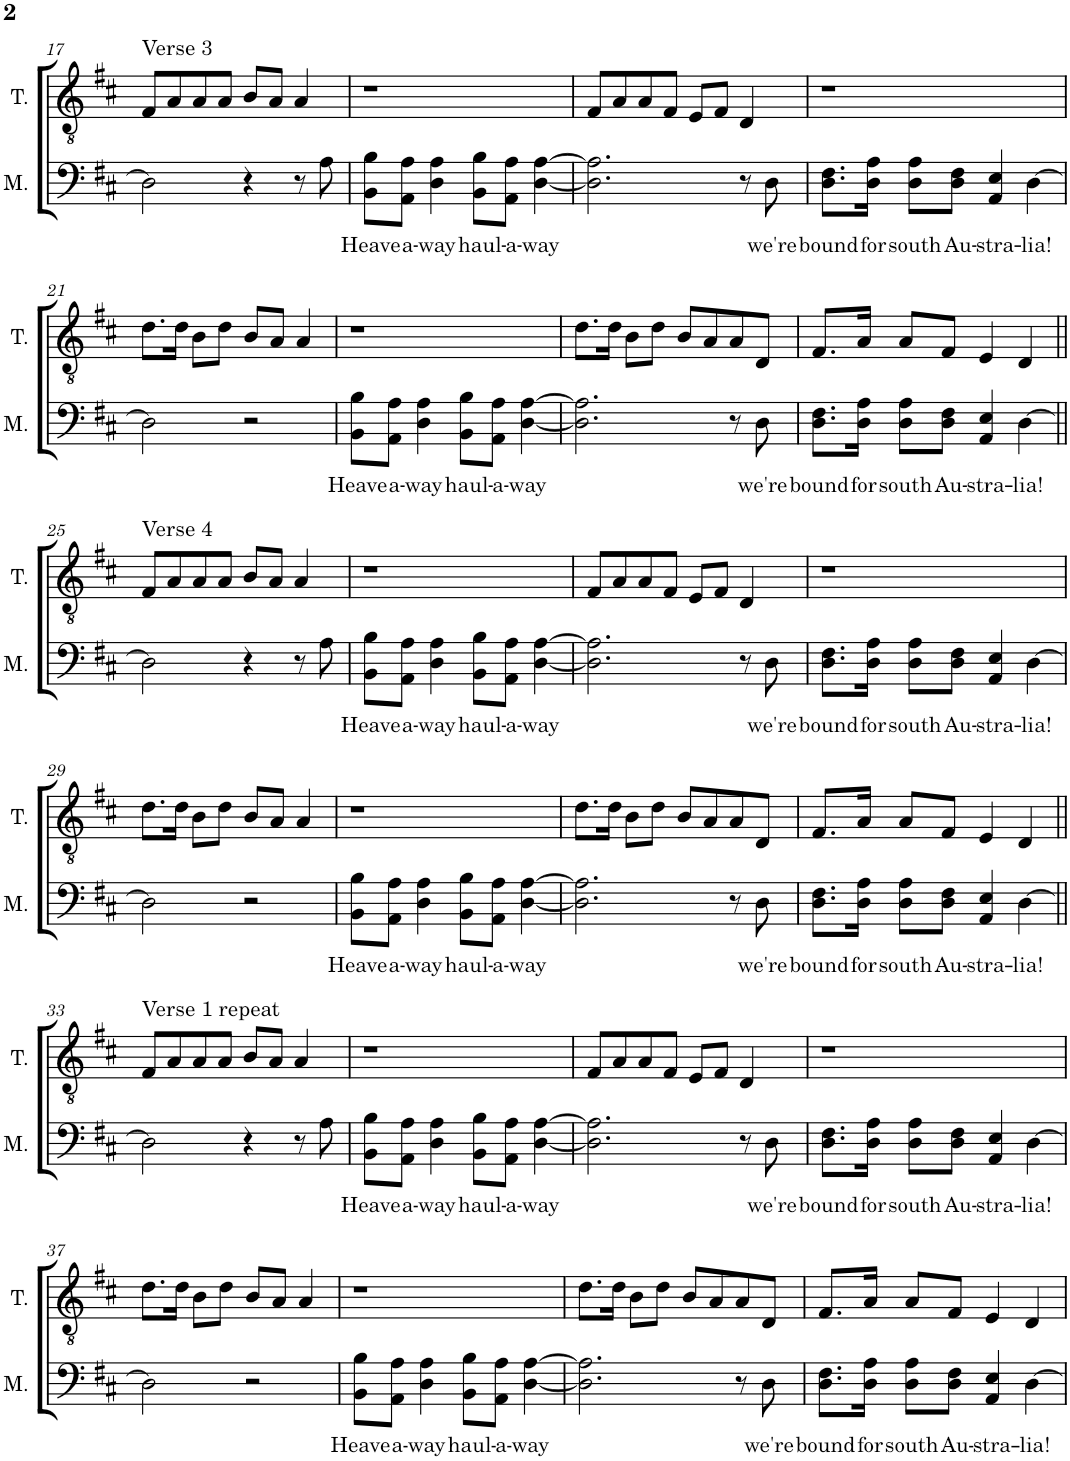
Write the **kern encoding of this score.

**kern	**text	**kern
*part2	*part2	*part1
*staff2	*staff2	*staff1
*I"Men	*	*I"Tenor
*I'M.	*	*I'T.
!!LO:PB:g=z
*clefF4	*	*clefGv2
*k[f#c#]	*	*k[f#c#]
*M4/4	*	*M4/4
=17	=17	=17
!	!	!LO:TX:a:t=Verse 3
2D\]	.	8F#/L
.	.	8A/
.	.	8A/
.	.	8A/J
4r	.	8B/L
.	.	8A/J
8r	.	4A/
8A\	.	.
=18	=18	=18
!	!LO:LY:b	!
8BB\ 8B\L	Heave	1r
!	!LO:LY:b	!
8AA\ 8A\J	a-	.
!	!LO:LY:b	!
4D\ 4A\	-way	.
!	!LO:LY:b	!
8BB\ 8B\L	haul-	.
!	!LO:LY:b	!
8AA\ 8A\J	a-	.
!	!LO:LY:b	!
[4D\ [4A\	-way	.
=19	=19	=19
2.D\] 2.A\]	.	8F#/L
.	.	8A/
.	.	8A/
.	.	8F#/J
.	.	8E/L
.	.	8F#/J
8r	.	4D/
!	!LO:LY:b	!
8D\	we're	.
=20	=20	=20
!	!LO:LY:b	!
8.D\ 8.F#\L	bound	1r
!	!LO:LY:b	!
16D\ 16A\Jk	for	.
!	!LO:LY:b	!
8D\ 8A\L	south	.
!	!LO:LY:b	!
8D\ 8F#\J	Au-	.
!	!LO:LY:b	!
4AA/ 4E/	-stra-	.
!	!LO:LY:b	!
[4D\	-lia!	.
!!LO:LB:g=z
=21	=21	=21
2D\]	.	8.d\L
.	.	16d\Jk
.	.	8B\L
.	.	8d\J
2r	.	8B/L
.	.	8A/J
.	.	4A/
=22	=22	=22
!	!LO:LY:b	!
8BB\ 8B\L	Heave	1r
!	!LO:LY:b	!
8AA\ 8A\J	a-	.
!	!LO:LY:b	!
4D\ 4A\	-way	.
!	!LO:LY:b	!
8BB\ 8B\L	haul-	.
!	!LO:LY:b	!
8AA\ 8A\J	a-	.
!	!LO:LY:b	!
[4D\ [4A\	-way	.
=23	=23	=23
2.D\] 2.A\]	.	8.d\L
.	.	16d\Jk
.	.	8B\L
.	.	8d\J
.	.	8B/L
.	.	8A/
8r	.	8A/
!	!LO:LY:b	!
8D\	we're	8D/J
=24	=24	=24
!	!LO:LY:b	!
8.D\ 8.F#\L	bound	8.F#/L
!	!LO:LY:b	!
16D\ 16A\Jk	for	16A/Jk
!	!LO:LY:b	!
8D\ 8A\L	south	8A/L
!	!LO:LY:b	!
8D\ 8F#\J	Au-	8F#/J
!	!LO:LY:b	!
4AA/ 4E/	-stra-	4E/
!	!LO:LY:b	!
[4D\	-lia!	4D/
!!LO:LB:g=z
=25||	=25||	=25||
!	!	!LO:TX:a:t=Verse 4
2D\]	.	8F#/L
.	.	8A/
.	.	8A/
.	.	8A/J
4r	.	8B/L
.	.	8A/J
8r	.	4A/
8A\	.	.
=26	=26	=26
!	!LO:LY:b	!
8BB\ 8B\L	Heave	1r
!	!LO:LY:b	!
8AA\ 8A\J	a-	.
!	!LO:LY:b	!
4D\ 4A\	-way	.
!	!LO:LY:b	!
8BB\ 8B\L	haul-	.
!	!LO:LY:b	!
8AA\ 8A\J	a-	.
!	!LO:LY:b	!
[4D\ [4A\	-way	.
=27	=27	=27
2.D\] 2.A\]	.	8F#/L
.	.	8A/
.	.	8A/
.	.	8F#/J
.	.	8E/L
.	.	8F#/J
8r	.	4D/
!	!LO:LY:b	!
8D\	we're	.
=28	=28	=28
!	!LO:LY:b	!
8.D\ 8.F#\L	bound	1r
!	!LO:LY:b	!
16D\ 16A\Jk	for	.
!	!LO:LY:b	!
8D\ 8A\L	south	.
!	!LO:LY:b	!
8D\ 8F#\J	Au-	.
!	!LO:LY:b	!
4AA/ 4E/	-stra-	.
!	!LO:LY:b	!
[4D\	-lia!	.
!!LO:LB:g=z
=29	=29	=29
2D\]	.	8.d\L
.	.	16d\Jk
.	.	8B\L
.	.	8d\J
2r	.	8B/L
.	.	8A/J
.	.	4A/
=30	=30	=30
!	!LO:LY:b	!
8BB\ 8B\L	Heave	1r
!	!LO:LY:b	!
8AA\ 8A\J	a-	.
!	!LO:LY:b	!
4D\ 4A\	-way	.
!	!LO:LY:b	!
8BB\ 8B\L	haul-	.
!	!LO:LY:b	!
8AA\ 8A\J	a-	.
!	!LO:LY:b	!
[4D\ [4A\	-way	.
=31	=31	=31
2.D\] 2.A\]	.	8.d\L
.	.	16d\Jk
.	.	8B\L
.	.	8d\J
.	.	8B/L
.	.	8A/
8r	.	8A/
!	!LO:LY:b	!
8D\	we're	8D/J
=32	=32	=32
!	!LO:LY:b	!
8.D\ 8.F#\L	bound	8.F#/L
!	!LO:LY:b	!
16D\ 16A\Jk	for	16A/Jk
!	!LO:LY:b	!
8D\ 8A\L	south	8A/L
!	!LO:LY:b	!
8D\ 8F#\J	Au-	8F#/J
!	!LO:LY:b	!
4AA/ 4E/	-stra-	4E/
!	!LO:LY:b	!
[4D\	-lia!	4D/
!!LO:LB:g=z
=33||	=33||	=33||
!	!	!LO:TX:a:t=Verse 1 repeat
2D\]	.	8F#/L
.	.	8A/
.	.	8A/
.	.	8A/J
4r	.	8B/L
.	.	8A/J
8r	.	4A/
8A\	.	.
=34	=34	=34
!	!LO:LY:b	!
8BB\ 8B\L	Heave	1r
!	!LO:LY:b	!
8AA\ 8A\J	a-	.
!	!LO:LY:b	!
4D\ 4A\	-way	.
!	!LO:LY:b	!
8BB\ 8B\L	haul-	.
!	!LO:LY:b	!
8AA\ 8A\J	a-	.
!	!LO:LY:b	!
[4D\ [4A\	-way	.
=35	=35	=35
2.D\] 2.A\]	.	8F#/L
.	.	8A/
.	.	8A/
.	.	8F#/J
.	.	8E/L
.	.	8F#/J
8r	.	4D/
!	!LO:LY:b	!
8D\	we're	.
=36	=36	=36
!	!LO:LY:b	!
8.D\ 8.F#\L	bound	1r
!	!LO:LY:b	!
16D\ 16A\Jk	for	.
!	!LO:LY:b	!
8D\ 8A\L	south	.
!	!LO:LY:b	!
8D\ 8F#\J	Au-	.
!	!LO:LY:b	!
4AA/ 4E/	-stra-	.
!	!LO:LY:b	!
[4D\	-lia!	.
!!LO:LB:g=z
=37	=37	=37
2D\]	.	8.d\L
.	.	16d\Jk
.	.	8B\L
.	.	8d\J
2r	.	8B/L
.	.	8A/J
.	.	4A/
=38	=38	=38
!	!LO:LY:b	!
8BB\ 8B\L	Heave	1r
!	!LO:LY:b	!
8AA\ 8A\J	a-	.
!	!LO:LY:b	!
4D\ 4A\	-way	.
!	!LO:LY:b	!
8BB\ 8B\L	haul-	.
!	!LO:LY:b	!
8AA\ 8A\J	a-	.
!	!LO:LY:b	!
[4D\ [4A\	-way	.
=39	=39	=39
2.D\] 2.A\]	.	8.d\L
.	.	16d\Jk
.	.	8B\L
.	.	8d\J
.	.	8B/L
.	.	8A/
8r	.	8A/
!	!LO:LY:b	!
8D\	we're	8D/J
=40	=40	=40
!	!LO:LY:b	!
8.D\ 8.F#\L	bound	8.F#/L
!	!LO:LY:b	!
16D\ 16A\Jk	for	16A/Jk
!	!LO:LY:b	!
8D\ 8A\L	south	8A/L
!	!LO:LY:b	!
8D\ 8F#\J	Au-	8F#/J
!	!LO:LY:b	!
4AA/ 4E/	-stra-	4E/
!	!LO:LY:b	!
[4D\	-lia!	4D/
=	=	=
*-	*-	*-
